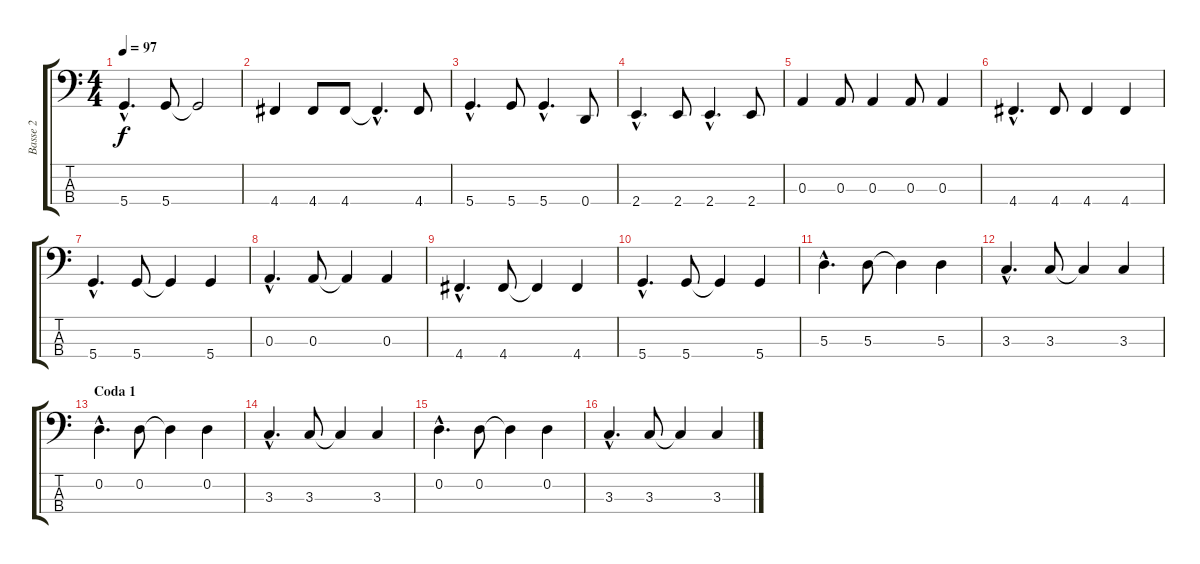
\track ("Basse 2" "Basse 2") {instrument fretlessbass}
\staff {score tabs}
\tuning (G2 D2 A1 D1) {hide}
\ts (4 4)
\tempo 97
\clef f4
\ks c
5.4{hac}.4{d dy f} 5.4.8 5.4{t}.2 |
4.4.4 4.4.8 4.4.8 4.4{hac t}.4{d} 4.4.8 |
5.4{hac}.4{d} 5.4.8 5.4{hac}.4{d} 0.4.8 |
2.4{hac}.4{d} 2.4.8 2.4{hac}.4{d} 2.4.8 |
0.3.4 0.3.8 0.3.4 0.3.8 0.3.4 |
4.4{hac}.4{d} 4.4.8 4.4.4 4.4.4 |
5.4{hac}.4{d} 5.4.8 5.4{t}.4 5.4.4 |
0.3{hac}.4{d} 0.3.8 0.3{t}.4 0.3.4 |
4.4{hac}.4{d} 4.4.8 4.4{t}.4 4.4.4 |
5.4{hac}.4{d} 5.4.8 5.4{t}.4 5.4.4 |
5.3{hac}.4{d} 5.3.8 5.3{t}.4 5.3.4 |
3.3{hac}.4{d} 3.3.8 3.3{t}.4 3.3.4 |
\section ("" "Coda 1")
0.2{hac}.4{d} 0.2.8 0.2{t}.4 0.2.4 |
3.3{hac}.4{d} 3.3.8 3.3{t}.4 3.3.4 |
0.2{hac}.4{d} 0.2.8 0.2{t}.4 0.2.4 |
3.3{hac}.4{d} 3.3.8 3.3{t}.4 3.3.4
